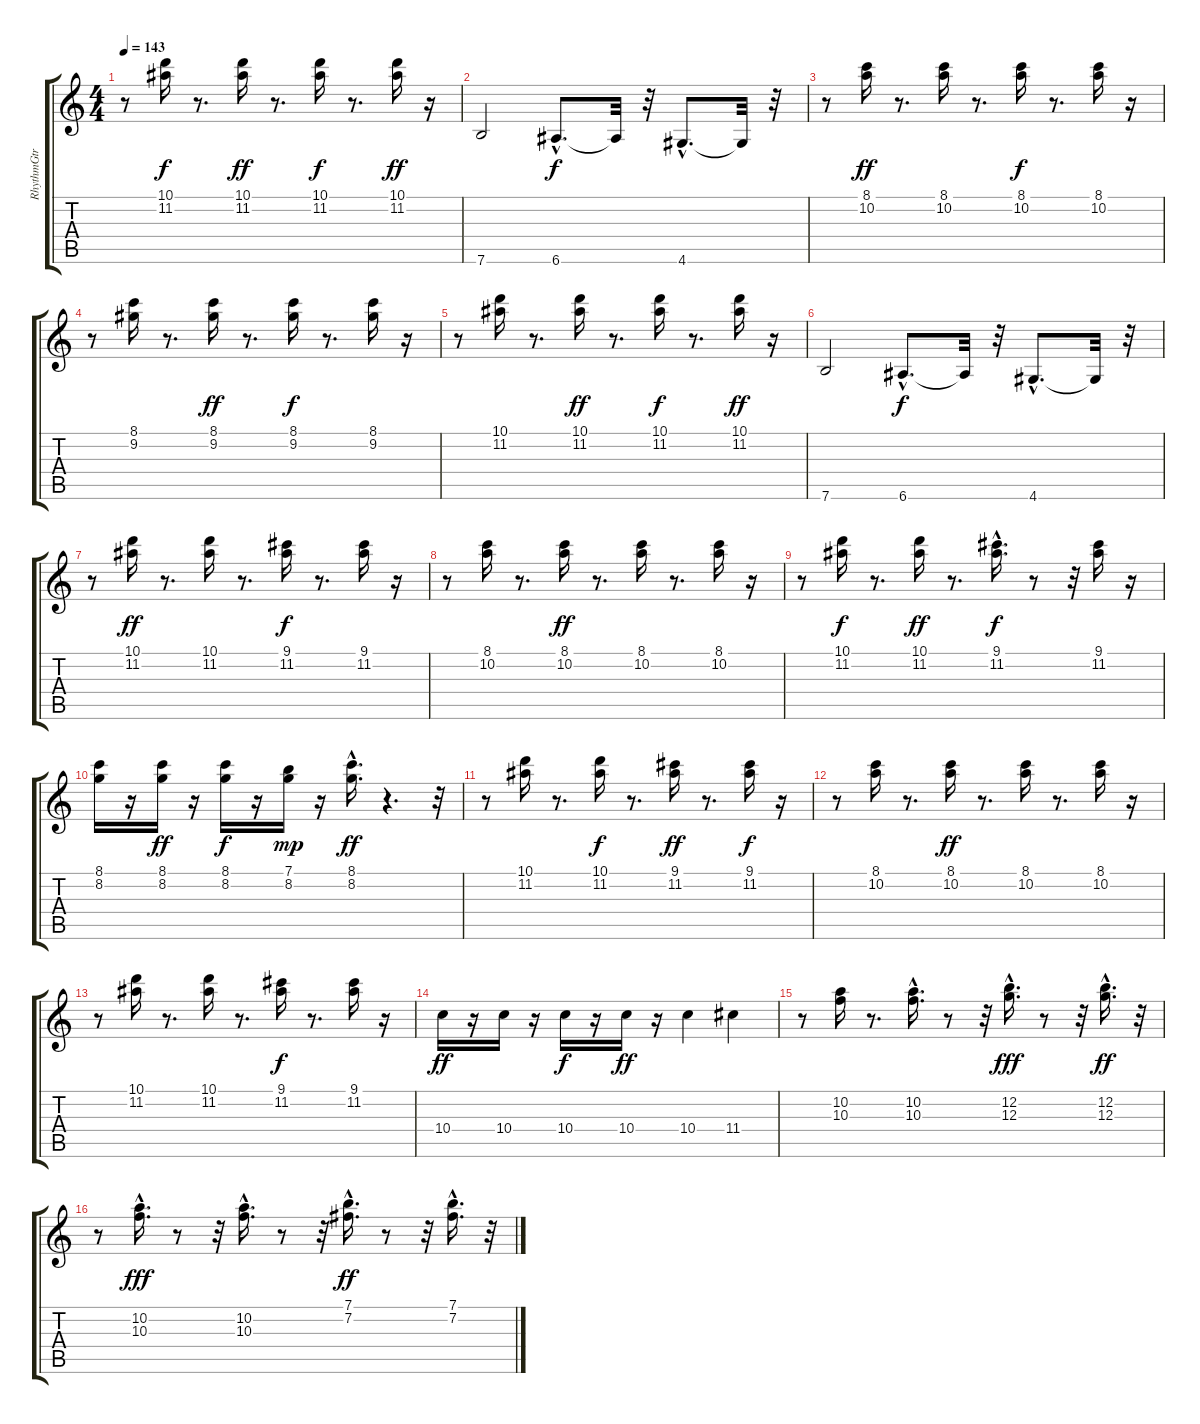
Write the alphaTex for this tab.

\track ("RhythmGtr" "RhythmGtr") {instrument electricguitarclean}
\staff {score tabs}
\tuning (E4 B3 G3 D3 A2 E2) {hide}
\ts (4 4)
\tempo 143
\clef g2
\ks c
r.8{dy f} (10.1 11.2).16 r.8{d} (10.1 11.2).16{dy ff} r.8{d} (10.1 11.2).16{dy f} r.8{d} (10.1 11.2).16{dy ff} r.16 |
7.6.2 6.6{hac}.8{d dy f} 6.6{t}.32 r.32 4.6{hac}.8{d} 4.6{t}.32 r.32 |
r.8 (8.1 10.2).16{dy ff} r.8{d} (8.1 10.2).16 r.8{d} (8.1 10.2).16{dy f} r.8{d} (8.1 10.2).16 r.16 |
r.8 (8.1 9.2).16 r.8{d} (8.1 9.2).16{dy ff} r.8{d} (8.1 9.2).16{dy f} r.8{d} (8.1 9.2).16 r.16 |
r.8 (10.1 11.2).16 r.8{d} (10.1 11.2).16{dy ff} r.8{d} (10.1 11.2).16{dy f} r.8{d} (10.1 11.2).16{dy ff} r.16 |
7.6.2 6.6{hac}.8{d dy f} 6.6{t}.32 r.32 4.6{hac}.8{d} 4.6{t}.32 r.32 |
r.8 (10.1 11.2).16{dy ff} r.8{d} (10.1 11.2).16 r.8{d} (9.1 11.2).16{dy f} r.8{d} (9.1 11.2).16 r.16 |
r.8 (8.1 10.2).16 r.8{d} (8.1 10.2).16{dy ff} r.8{d} (8.1 10.2).16 r.8{d} (8.1 10.2).16 r.16 |
r.8 (10.1 11.2).16{dy f} r.8{d} (10.1 11.2).16{dy ff} r.8{d} (9.1{hac} 11.2{hac}).16{d dy f} r.8 r.32 (9.1 11.2).16 r.16 |
(8.1 8.2).16 r.16 (8.1 8.2).16{dy ff} r.16 (8.1 8.2).16{dy f} r.16 (7.1 8.2).16{dy mp} r.16 (8.1{hac} 8.2).16{d dy ff} r.4{d} r.32 |
r.8 (10.1 11.2).16 r.8{d} (10.1 11.2).16{dy f} r.8{d} (9.1 11.2).16{dy ff} r.8{d} (9.1 11.2).16{dy f} r.16 |
r.8 (8.1 10.2).16 r.8{d} (8.1 10.2).16{dy ff} r.8{d} (8.1 10.2).16 r.8{d} (8.1 10.2).16 r.16 |
r.8 (10.1 11.2).16 r.8{d} (10.1 11.2).16 r.8{d} (9.1 11.2).16{dy f} r.8{d} (9.1 11.2).16 r.16 |
10.4.16{dy ff} r.16 10.4.16 r.16 10.4.16{dy f} r.16 10.4.16{dy ff} r.16 10.4.4 11.4.4 |
r.8 (10.2 10.3).16 r.8{d} (10.2{hac} 10.3{hac}).16{d} r.8 r.32 (12.2{hac} 12.3{hac}).16{d dy fff} r.8 r.32 (12.2 12.3{hac}).16{d dy ff} r.32 |
r.8 (10.2{hac} 10.3{hac}).16{d dy fff} r.8 r.32 (10.2{hac} 10.3).16{d} r.8 r.32 (7.1{hac} 7.2).16{d dy ff} r.8 r.32 (7.1{hac} 7.2).16{d} r.32
